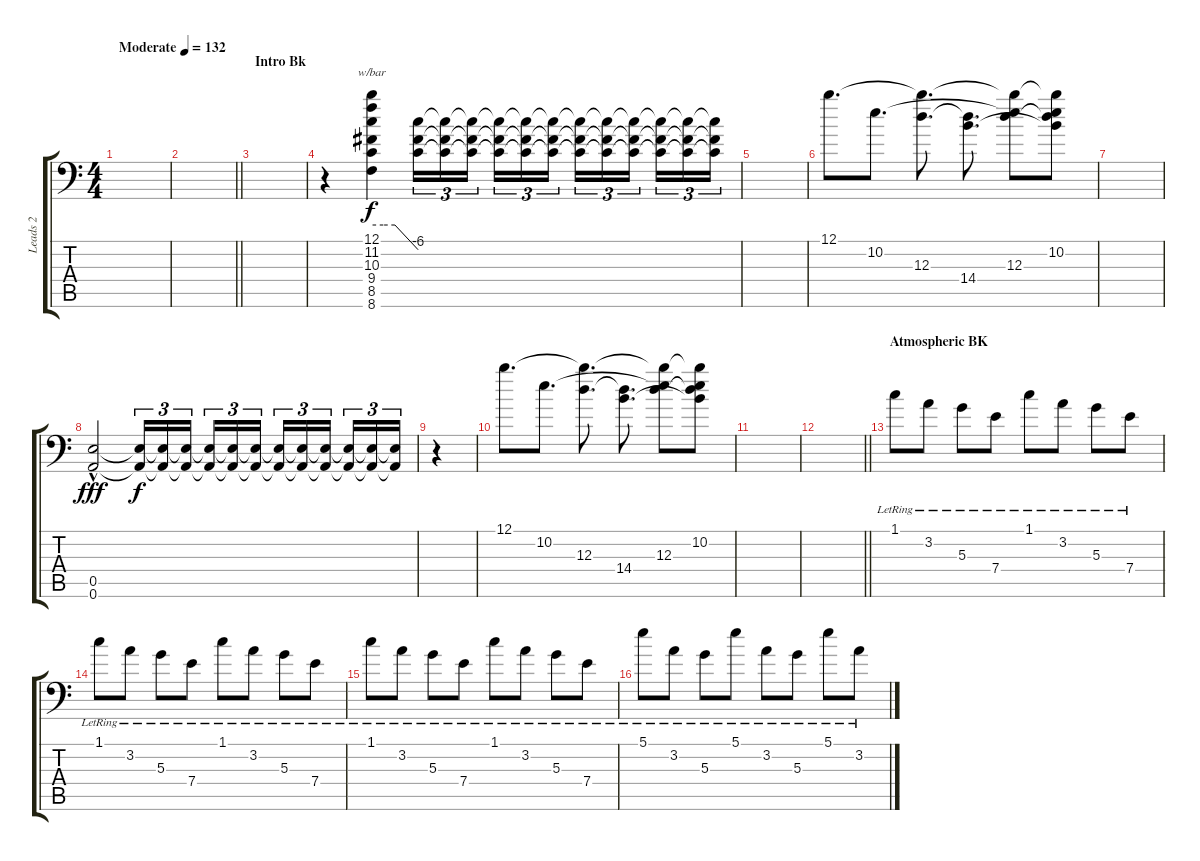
\track ("Leads 2" "Leads 2") {instrument distortionguitar}
\staff {score tabs}
\tuning (B3 Gb3 D3 A2 E2 A1) {hide}
\ts (4 4)
\tempo (132 "Moderate")
\clef f4
\ks aminor
|
\barLineRight lightlight
|
\section ("" "Intro Bk")
\ks c
|
r.4{volume 0 instrument applause} (12.1 11.2 10.3 9.4 8.5 8.6).4{tbe (custom default 0 0 15 0 30 0 60 -24) volume 0 instrument applause} (10.3{t} 9.4{t} 8.5{t}).16{tu (3 2) volume 11} (10.3{t} 9.4{t} 8.5{t}).16{tu (3 2) volume 0} (10.3{t} 9.4{t} 8.5{t}).16{tu (3 2) volume 11 beam splitsecondary} (10.3{t} 9.4{t} 8.5{t}).16{tu (3 2) volume 0} (10.3{t} 9.4{t} 8.5{t}).16{tu (3 2) volume 11} (10.3{t} 9.4{t} 8.5{t}).16{tu (3 2) volume 0} (10.3{t} 9.4{t} 8.5{t}).16{tu (3 2) volume 9} (10.3{t} 9.4{t} 8.5{t}).16{tu (3 2) volume 0} (10.3{t} 9.4{t} 8.5{t}).16{tu (3 2) volume 7 beam splitsecondary} (10.3{t} 9.4{t} 8.5{t}).16{tu (3 2) volume 0} (10.3{t} 9.4{t} 8.5{t}).16{tu (3 2) volume 5} (10.3{t} 9.4{t} 8.5{t}).16{tu (3 2) volume 0} |
|
12.1.8{d volume 10 instrument distortionguitar} 10.2.8{d} (12.1{t} 12.3).8{d} (12.3{t} 14.4).8{d} (12.1{t} 10.2{t} 12.3).8 (12.1{t} 10.2 12.3{t} 14.4{t}).8 |
|
(0.5{hac} 0.6{hac}).2{dy fff volume 0} (0.5{t} 0.6{t}).16{tu (3 2) dy f volume 11 balance 0 instrument overdrivenguitar} (0.5{t} 0.6{t}).16{tu (3 2) volume 0} (0.5{t} 0.6{t}).16{tu (3 2) volume 11 beam splitsecondary} (0.5{t} 0.6{t}).16{tu (3 2) volume 0} (0.5{t} 0.6{t}).16{tu (3 2) volume 11} (0.5{t} 0.6{t}).16{tu (3 2) volume 0} (0.5{t} 0.6{t}).16{tu (3 2) volume 11 balance 16 instrument overdrivenguitar} (0.5{t} 0.6{t}).16{tu (3 2) volume 0} (0.5{t} 0.6{t}).16{tu (3 2) volume 11 beam splitsecondary} (0.5{t} 0.6{t}).16{tu (3 2) volume 0} (0.5{t} 0.6{t}).16{tu (3 2) volume 11} (0.5{t} 0.6{t}).16{tu (3 2) volume 0} |
r.4{volume 11 balance 8 instrument distortionguitar} |
12.1.8{d} 10.2.8{d} (12.1{t} 12.3).8{d} (12.3{t} 14.4).8{d} (12.1{t} 10.2{t} 12.3).8 (12.1{t} 10.2 12.3{t} 14.4{t}).8 |
|
\barLineRight lightlight
|
\section ("" "Atmospheric BK")
1.1{lr}.8{instrument electricguitarjazz} 3.2{lr}.8 5.3{lr}.8 7.4{lr}.8 1.1{lr}.8 3.2{lr}.8 5.3{lr}.8 7.4{lr}.8 |
1.1{lr}.8 3.2{lr}.8 5.3{lr}.8 7.4{lr}.8 1.1{lr}.8 3.2{lr}.8 5.3{lr}.8 7.4{lr}.8 |
1.1{lr}.8{instrument electricguitarjazz} 3.2{lr}.8 5.3{lr}.8 7.4{lr}.8 1.1{lr}.8 3.2{lr}.8 5.3{lr}.8 7.4{lr}.8 |
5.1{lr}.8 3.2{lr}.8 5.3{lr}.8 5.1{lr}.8 3.2{lr}.8 5.3{lr}.8 5.1{lr}.8 3.2{lr}.8
